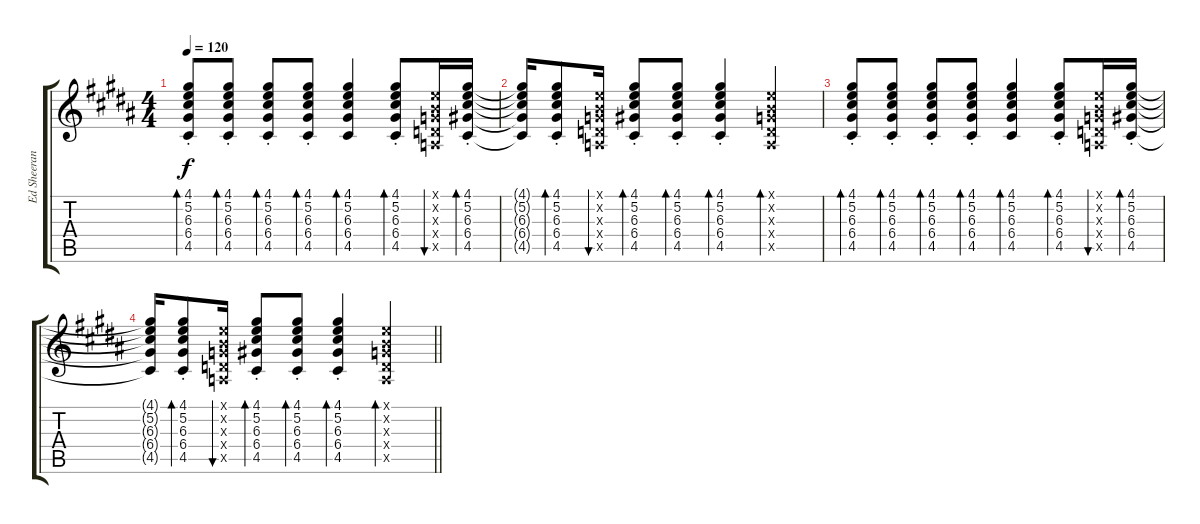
\track ("Ed Sheeran Acoustic Guitar" "Ed Sheeran") {instrument acousticguitarsteel}
\staff {score tabs}
\tuning (E4 B3 G3 D3 A2 E2) {hide}
\ts (4 4)
\tempo 120
\clef g2
\ks g#minor
(4.1{st} 5.2{st} 6.3{st} 6.4{st} 4.5{st}).8{bd 30 dy f} (4.1{st} 5.2{st} 6.3{st} 6.4{st} 4.5{st}).8{bd 30} (4.1{st} 5.2{st} 6.3{st} 6.4{st} 4.5{st}).8{bd 30} (4.1{st} 5.2{st} 6.3{st} 6.4{st} 4.5{st}).8{bd 30} (4.1 5.2 6.3 6.4 4.5).4{bd 30} (4.1{st} 5.2{st} 6.3{st} 6.4{st} 4.5{st}).8{bd 30} (0.1{x} 0.2{x} 0.3{x} 0.4{x} 0.5{x}).16{bu 30} (4.1{st} 5.2{st} 6.3{st} 6.4{st} 4.5{st}).16{bd 30} |
(4.1{t} 5.2{t} 6.3{t} 6.4{t} 4.5{t}).16 (4.1{st} 5.2{st} 6.3{st} 6.4{st} 4.5{st}).8{bd 30} (0.1{x} 0.2{x} 0.3{x} 0.4{x} 0.5{x}).16{bu 30} (4.1{st} 5.2{st} 6.3{st} 6.4{st} 4.5{st}).8{bd 30} (4.1{st} 5.2{st} 6.3{st} 6.4{st} 4.5{st}).8{bd 30} (4.1{st} 5.2{st} 6.3{st} 6.4{st} 4.5{st}).4{bd 30} (0.1{x} 0.2{x} 0.3{x} 0.4{x} 0.5{x}).4{bd 30} |
(4.1{st} 5.2{st} 6.3{st} 6.4{st} 4.5{st}).8{bd 30} (4.1{st} 5.2{st} 6.3{st} 6.4{st} 4.5{st}).8{bd 30} (4.1{st} 5.2{st} 6.3{st} 6.4{st} 4.5{st}).8{bd 30} (4.1{st} 5.2{st} 6.3{st} 6.4{st} 4.5{st}).8{bd 30} (4.1 5.2 6.3 6.4 4.5).4{bd 30} (4.1{st} 5.2{st} 6.3{st} 6.4{st} 4.5{st}).8{bd 30} (0.1{x} 0.2{x} 0.3{x} 0.4{x} 0.5{x}).16{bu 30} (4.1{st} 5.2{st} 6.3{st} 6.4{st} 4.5{st}).16{bd 30} |
\barLineRight lightlight
(4.1{t} 5.2{t} 6.3{t} 6.4{t} 4.5{t}).16 (4.1{st} 5.2{st} 6.3{st} 6.4{st} 4.5{st}).8{bd 30} (0.1{x} 0.2{x} 0.3{x} 0.4{x} 0.5{x}).16{bu 30} (4.1{st} 5.2{st} 6.3{st} 6.4{st} 4.5{st}).8{bd 30} (4.1{st} 5.2{st} 6.3{st} 6.4{st} 4.5{st}).8{bd 30} (4.1{st} 5.2{st} 6.3{st} 6.4{st} 4.5{st}).4{bd 30} (0.1{x} 0.2{x} 0.3{x} 0.4{x} 0.5{x}).4{bd 30}
